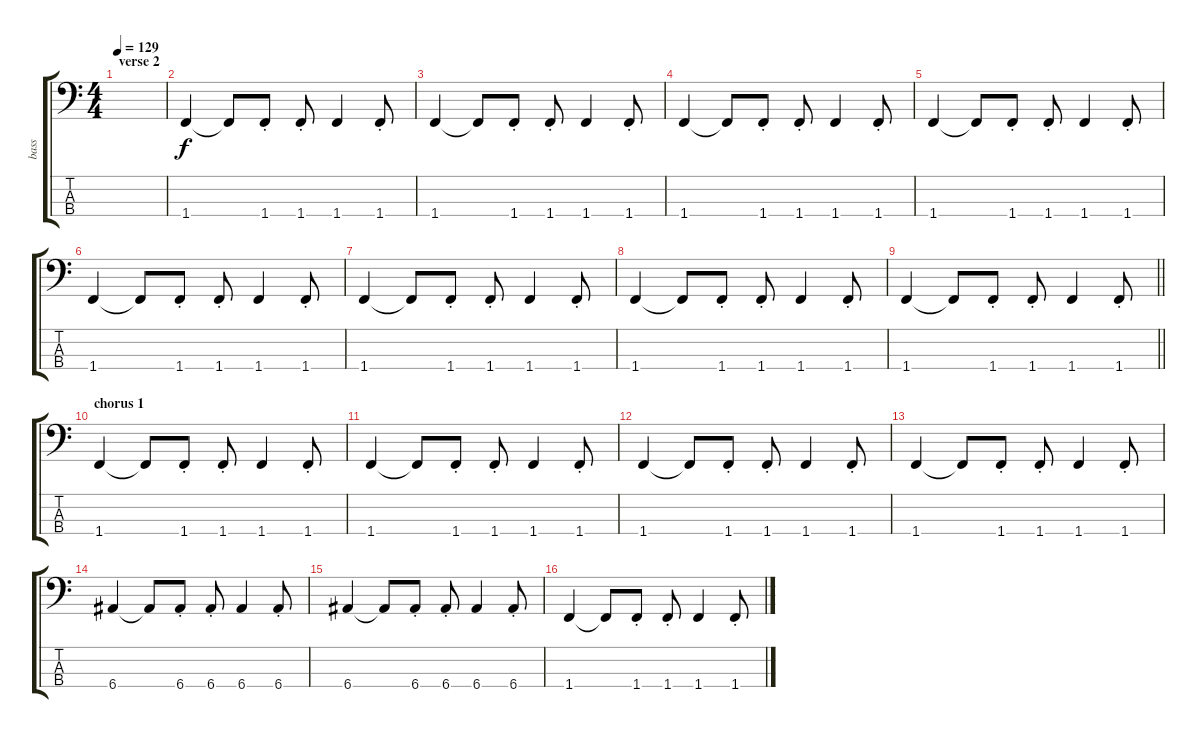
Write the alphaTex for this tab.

\track ("bass" "bass") {instrument electricbassfinger}
\staff {score tabs}
\tuning (G2 D2 A1 E1) {hide}
\ts (4 4)
\section ("" "verse 2")
\tempo 129
\clef f4
\ks c
|
1.4.4 1.4{t}.8 1.4{st}.8 1.4{st}.8 1.4.4 1.4{st}.8 |
1.4.4 1.4{t}.8 1.4{st}.8 1.4{st}.8 1.4.4 1.4{st}.8 |
1.4.4 1.4{t}.8 1.4{st}.8 1.4{st}.8 1.4.4 1.4{st}.8 |
1.4.4 1.4{t}.8 1.4{st}.8 1.4{st}.8 1.4.4 1.4{st}.8 |
1.4.4 1.4{t}.8 1.4{st}.8 1.4{st}.8 1.4.4 1.4{st}.8 |
1.4.4 1.4{t}.8 1.4{st}.8 1.4{st}.8 1.4.4 1.4{st}.8 |
1.4.4 1.4{t}.8 1.4{st}.8 1.4{st}.8 1.4.4 1.4{st}.8 |
\barLineRight lightlight
1.4.4 1.4{t}.8 1.4{st}.8 1.4{st}.8 1.4.4 1.4{st}.8 |
\section ("" "chorus 1")
1.4.4 1.4{t}.8 1.4{st}.8 1.4{st}.8 1.4.4 1.4{st}.8 |
1.4.4 1.4{t}.8 1.4{st}.8 1.4{st}.8 1.4.4 1.4{st}.8 |
1.4.4 1.4{t}.8 1.4{st}.8 1.4{st}.8 1.4.4 1.4{st}.8 |
1.4.4 1.4{t}.8 1.4{st}.8 1.4{st}.8 1.4.4 1.4{st}.8 |
6.4.4 6.4{t}.8 6.4{st}.8 6.4{st}.8 6.4.4 6.4{st}.8 |
6.4.4 6.4{t}.8 6.4{st}.8 6.4{st}.8 6.4.4 6.4{st}.8 |
1.4.4 1.4{t}.8 1.4{st}.8 1.4{st}.8 1.4.4 1.4{st}.8
